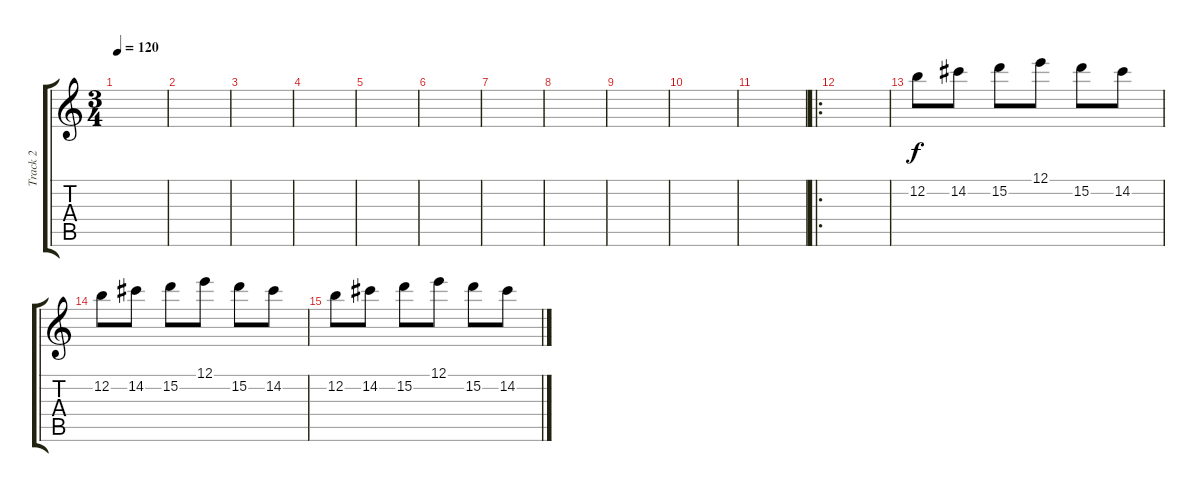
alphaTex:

\track ("Track 2" "Track 2") {instrument overdrivenguitar}
\staff {score tabs}
\tuning (E4 B3 G3 D3 A2 D2) {hide}
\ts (3 4)
\tempo 120
\clef g2
\ks c
|
|
|
|
|
|
|
|
|
|
|
\ro
|
12.2.8 14.2.8 15.2.8 12.1.8 15.2.8 14.2.8 |
12.2.8 14.2.8 15.2.8 12.1.8 15.2.8 14.2.8 |
12.2.8 14.2.8 15.2.8 12.1.8 15.2.8 14.2.8
